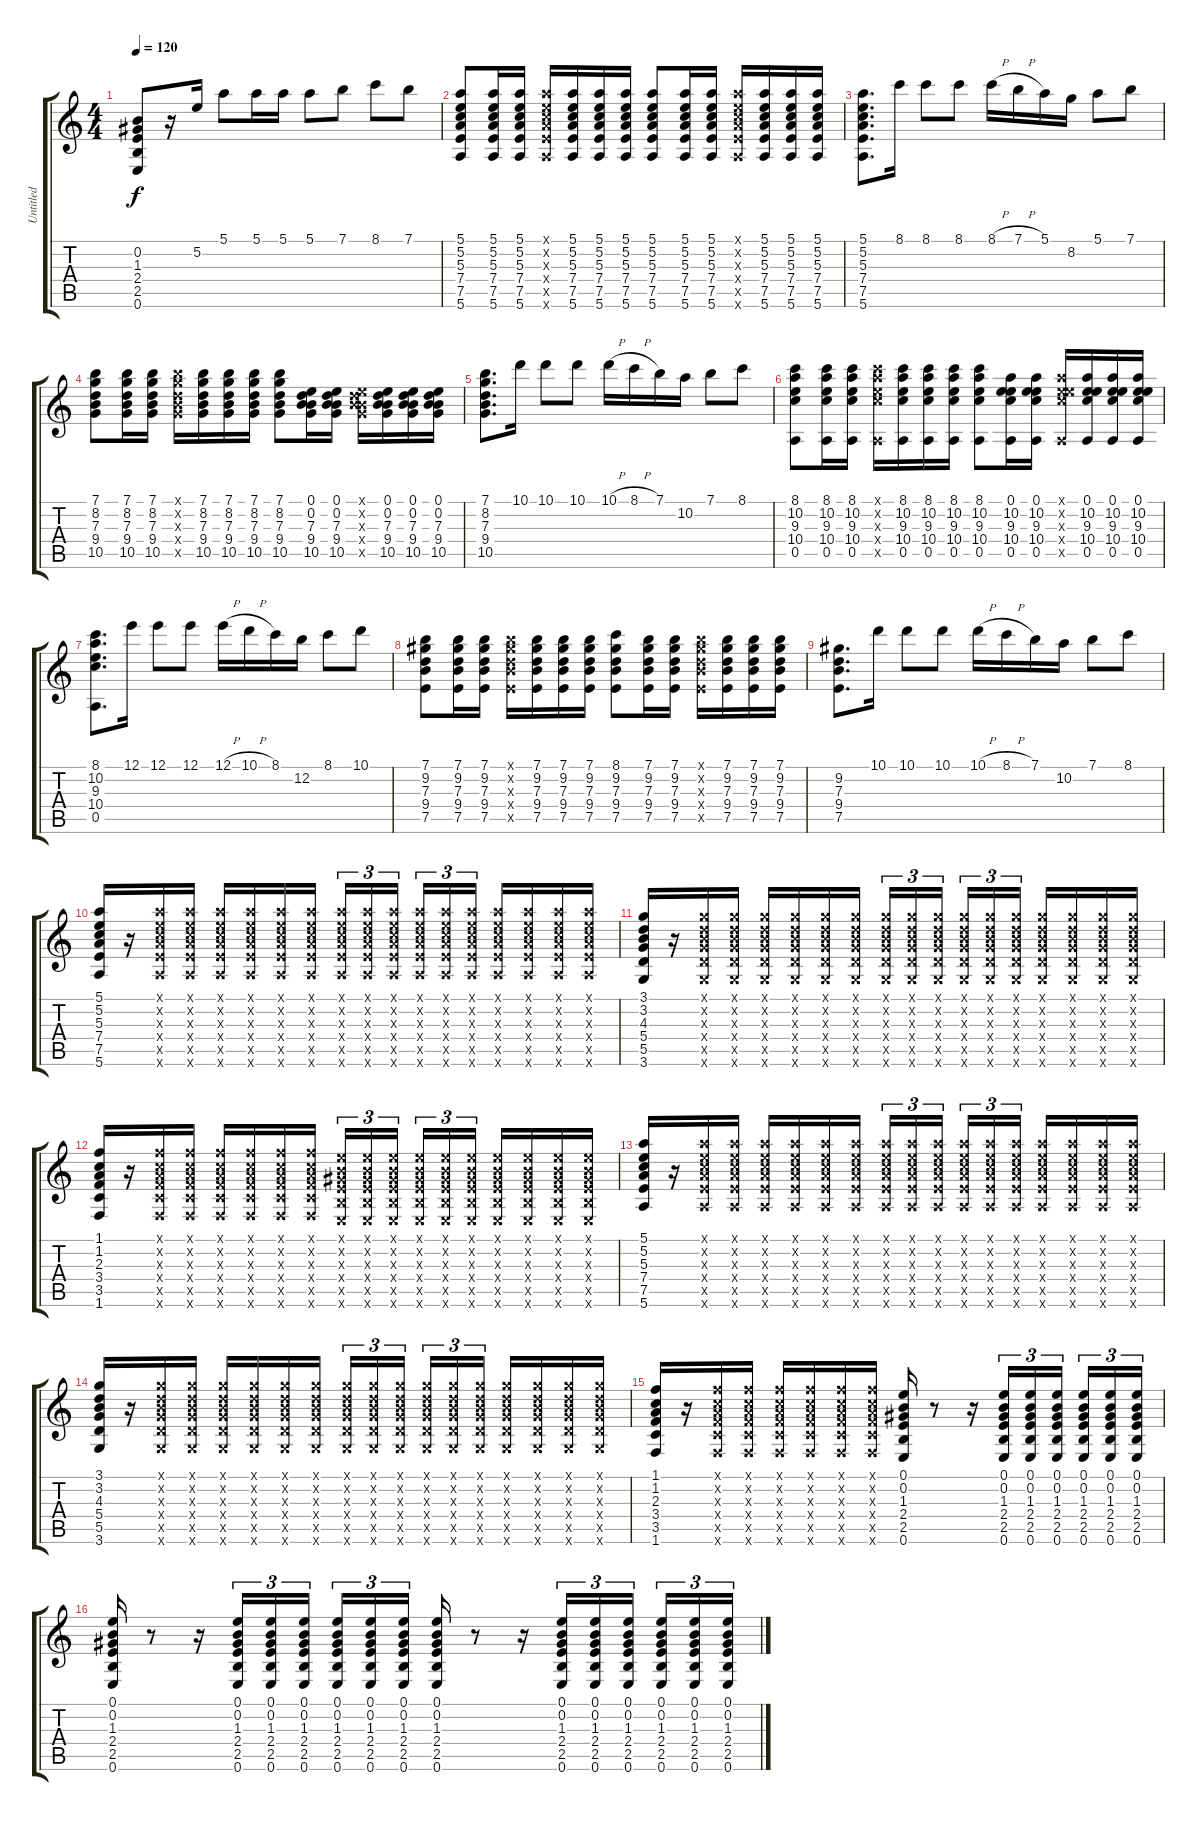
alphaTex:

\track ("Untitled" "Untitled") {instrument acousticguitarnylon}
\staff {score tabs}
\tuning (E4 B3 G3 D3 A2 E2) {hide}
\ts (4 4)
\tempo 120
\clef g2
\ks c
(0.2 1.3 2.4 2.5 0.6).8{dy f} r.16 5.2.16 5.1.8 5.1.16 5.1.16 5.1.8 7.1.8 8.1.8 7.1.8 |
(5.1 5.2 5.3 7.4 7.5 5.6).8 (5.1 5.2 5.3 7.4 7.5 5.6).16 (5.1 5.2 5.3 7.4 7.5 5.6).16 (5.1{x} 5.2{x} 5.3{x} 7.4{x} 7.5{x} 5.6{x}).16 (5.1 5.2 5.3 7.4 7.5 5.6).16 (5.1 5.2 5.3 7.4 7.5 5.6).16 (5.1 5.2 5.3 7.4 7.5 5.6).16 (5.1 5.2 5.3 7.4 7.5 5.6).8 (5.1 5.2 5.3 7.4 7.5 5.6).16 (5.1 5.2 5.3 7.4 7.5 5.6).16 (5.1{x} 5.2{x} 5.3{x} 7.4{x} 7.5{x} 5.6{x}).16 (5.1 5.2 5.3 7.4 7.5 5.6).16 (5.1 5.2 5.3 7.4 7.5 5.6).16 (5.1 5.2 5.3 7.4 7.5 5.6).16 |
(5.1 5.2 5.3 7.4 7.5 5.6).8{d} 8.1.16 8.1.8 8.1.8 8.1{h}.16 7.1{h}.16 5.1.16 8.2.16 5.1.8 7.1.8 |
(7.1 8.2 7.3 9.4 10.5).8 (7.1 8.2 7.3 9.4 10.5).16 (7.1 8.2 7.3 9.4 10.5).16 (7.1{x} 8.2{x} 7.3{x} 9.4{x} 10.5{x}).16 (7.1 8.2 7.3 9.4 10.5).16 (7.1 8.2 7.3 9.4 10.5).16 (7.1 8.2 7.3 9.4 10.5).16 (7.1 8.2 7.3 9.4 10.5).8 (0.1 0.2 7.3 9.4 10.5).16 (0.1 0.2 7.3 9.4 10.5).16 (0.1{x} 0.2{x} 7.3{x} 9.4{x} 10.5{x}).16 (0.1 0.2 7.3 9.4 10.5).16 (0.1 0.2 7.3 9.4 10.5).16 (0.1 0.2 7.3 9.4 10.5).16 |
(7.1 8.2 7.3 9.4 10.5).8{d} 10.1.16 10.1.8 10.1.8 10.1{h}.16 8.1{h}.16 7.1.16 10.2.16 7.1.8 8.1.8 |
(8.1 10.2 9.3 10.4 0.5).8 (8.1 10.2 9.3 10.4 0.5).16 (8.1 10.2 9.3 10.4 0.5).16 (8.1{x} 10.2{x} 9.3{x} 10.4{x} 0.5{x}).16 (8.1 10.2 9.3 10.4 0.5).16 (8.1 10.2 9.3 10.4 0.5).16 (8.1 10.2 9.3 10.4 0.5).16 (8.1 10.2 9.3 10.4 0.5).8 (0.1 10.2 9.3 10.4 0.5).16 (0.1 10.2 9.3 10.4 0.5).16 (0.1{x} 10.2{x} 9.3{x} 10.4{x} 0.5{x}).16 (0.1 10.2 9.3 10.4 0.5).16 (0.1 10.2 9.3 10.4 0.5).16 (0.1 10.2 9.3 10.4 0.5).16 |
(8.1 10.2 9.3 10.4 0.5).8{d} 12.1.16 12.1.8 12.1.8 12.1{h}.16 10.1{h}.16 8.1.16 12.2.16 8.1.8 10.1.8 |
(7.1 9.2 7.3 9.4 7.5).8 (7.1 9.2 7.3 9.4 7.5).16 (7.1 9.2 7.3 9.4 7.5).16 (7.1{x} 9.2{x} 7.3{x} 9.4{x} 7.5{x}).16 (7.1 9.2 7.3 9.4 7.5).16 (7.1 9.2 7.3 9.4 7.5).16 (7.1 9.2 7.3 9.4 7.5).16 (8.1 9.2 7.3 9.4 7.5).8 (7.1 9.2 7.3 9.4 7.5).16 (7.1 9.2 7.3 9.4 7.5).16 (7.1{x} 9.2{x} 7.3{x} 9.4{x} 7.5{x}).16 (7.1 9.2 7.3 9.4 7.5).16 (7.1 9.2 7.3 9.4 7.5).16 (7.1 9.2 7.3 9.4 7.5).16 |
(9.2 7.3 9.4 7.5).8{d} 10.1.16 10.1.8 10.1.8 10.1{h}.16 8.1{h}.16 7.1.16 10.2.16 7.1.8 8.1.8 |
(5.1 5.2 5.3 7.4 7.5 5.6).16 r.16 (5.1{x} 5.2{x} 5.3{x} 7.4{x} 7.5{x} 5.6{x}).16 (5.1{x} 5.2{x} 5.3{x} 7.4{x} 7.5{x} 5.6{x}).16 (5.1{x} 5.2{x} 5.3{x} 7.4{x} 7.5{x} 5.6{x}).16 (5.1{x} 5.2{x} 5.3{x} 7.4{x} 7.5{x} 5.6{x}).16 (5.1{x} 5.2{x} 5.3{x} 7.4{x} 7.5{x} 5.6{x}).16 (5.1{x} 5.2{x} 5.3{x} 7.4{x} 7.5{x} 5.6{x}).16 (5.1{x} 5.2{x} 5.3{x} 7.4{x} 7.5{x} 5.6{x}).16{tu (3 2)} (5.1{x} 5.2{x} 5.3{x} 7.4{x} 7.5{x} 5.6{x}).16{tu (3 2)} (5.1{x} 5.2{x} 5.3{x} 7.4{x} 7.5{x} 5.6{x}).16{tu (3 2) beam splitsecondary} (5.1{x} 5.2{x} 5.3{x} 7.4{x} 7.5{x} 5.6{x}).16{tu (3 2)} (5.1{x} 5.2{x} 5.3{x} 7.4{x} 7.5{x} 5.6{x}).16{tu (3 2)} (5.1{x} 5.2{x} 5.3{x} 7.4{x} 7.5{x} 5.6{x}).16{tu (3 2)} (5.1{x} 5.2{x} 5.3{x} 7.4{x} 7.5{x} 5.6{x}).16 (5.1{x} 5.2{x} 5.3{x} 7.4{x} 7.5{x} 5.6{x}).16 (5.1{x} 5.2{x} 5.3{x} 7.4{x} 7.5{x} 5.6{x}).16 (5.1{x} 5.2{x} 5.3{x} 7.4{x} 7.5{x} 5.6{x}).16 |
(3.1 3.2 4.3 5.4 5.5 3.6).16 r.16 (3.1{x} 3.2{x} 4.3{x} 5.4{x} 5.5{x} 3.6{x}).16 (3.1{x} 3.2{x} 4.3{x} 5.4{x} 5.5{x} 3.6{x}).16 (3.1{x} 3.2{x} 4.3{x} 5.4{x} 5.5{x} 3.6{x}).16 (3.1{x} 3.2{x} 4.3{x} 5.4{x} 5.5{x} 3.6{x}).16 (3.1{x} 3.2{x} 4.3{x} 5.4{x} 5.5{x} 3.6{x}).16 (3.1{x} 3.2{x} 4.3{x} 5.4{x} 5.5{x} 3.6{x}).16 (3.1{x} 3.2{x} 4.3{x} 5.4{x} 5.5{x} 3.6{x}).16{tu (3 2)} (3.1{x} 3.2{x} 4.3{x} 5.4{x} 5.5{x} 3.6{x}).16{tu (3 2)} (3.1{x} 3.2{x} 4.3{x} 5.4{x} 5.5{x} 3.6{x}).16{tu (3 2) beam splitsecondary} (3.1{x} 3.2{x} 4.3{x} 5.4{x} 5.5{x} 3.6{x}).16{tu (3 2)} (3.1{x} 3.2{x} 4.3{x} 5.4{x} 5.5{x} 3.6{x}).16{tu (3 2)} (3.1{x} 3.2{x} 4.3{x} 5.4{x} 5.5{x} 3.6{x}).16{tu (3 2)} (3.1{x} 3.2{x} 4.3{x} 5.4{x} 5.5{x} 3.6{x}).16 (3.1{x} 3.2{x} 4.3{x} 5.4{x} 5.5{x} 3.6{x}).16 (3.1{x} 3.2{x} 4.3{x} 5.4{x} 5.5{x} 3.6{x}).16 (3.1{x} 3.2{x} 4.3{x} 5.4{x} 5.5{x} 3.6{x}).16 |
(1.1 1.2 2.3 3.4 3.5 1.6).16 r.16 (1.1{x} 1.2{x} 2.3{x} 3.4{x} 3.5{x} 1.6{x}).16 (1.1{x} 1.2{x} 2.3{x} 3.4{x} 3.5{x} 1.6{x}).16 (1.1{x} 1.2{x} 2.3{x} 3.4{x} 3.5{x} 1.6{x}).16 (1.1{x} 1.2{x} 2.3{x} 3.4{x} 3.5{x} 1.6{x}).16 (1.1{x} 1.2{x} 2.3{x} 3.4{x} 3.5{x} 1.6{x}).16 (1.1{x} 1.2{x} 2.3{x} 3.4{x} 3.5{x} 1.6{x}).16 (0.1{x} 0.2{x} 1.3{x} 2.4{x} 2.5{x} 0.6{x}).16{tu (3 2)} (0.1{x} 0.2{x} 1.3{x} 2.4{x} 2.5{x} 0.6{x}).16{tu (3 2)} (0.1{x} 0.2{x} 1.3{x} 2.4{x} 2.5{x} 0.6{x}).16{tu (3 2) beam splitsecondary} (0.1{x} 0.2{x} 1.3{x} 2.4{x} 2.5{x} 0.6{x}).16{tu (3 2)} (0.1{x} 0.2{x} 1.3{x} 2.4{x} 2.5{x} 0.6{x}).16{tu (3 2)} (0.1{x} 0.2{x} 1.3{x} 2.4{x} 2.5{x} 0.6{x}).16{tu (3 2)} (0.1{x} 0.2{x} 1.3{x} 2.4{x} 2.5{x} 0.6{x}).16 (0.1{x} 0.2{x} 1.3{x} 2.4{x} 2.5{x} 0.6{x}).16 (0.1{x} 0.2{x} 1.3{x} 2.4{x} 2.5{x} 0.6{x}).16 (0.1{x} 0.2{x} 1.3{x} 2.4{x} 2.5{x} 0.6{x}).16 |
(5.1 5.2 5.3 7.4 7.5 5.6).16 r.16 (5.1{x} 5.2{x} 5.3{x} 7.4{x} 7.5{x} 5.6{x}).16 (5.1{x} 5.2{x} 5.3{x} 7.4{x} 7.5{x} 5.6{x}).16 (5.1{x} 5.2{x} 5.3{x} 7.4{x} 7.5{x} 5.6{x}).16 (5.1{x} 5.2{x} 5.3{x} 7.4{x} 7.5{x} 5.6{x}).16 (5.1{x} 5.2{x} 5.3{x} 7.4{x} 7.5{x} 5.6{x}).16 (5.1{x} 5.2{x} 5.3{x} 7.4{x} 7.5{x} 5.6{x}).16 (5.1{x} 5.2{x} 5.3{x} 7.4{x} 7.5{x} 5.6{x}).16{tu (3 2)} (5.1{x} 5.2{x} 5.3{x} 7.4{x} 7.5{x} 5.6{x}).16{tu (3 2)} (5.1{x} 5.2{x} 5.3{x} 7.4{x} 7.5{x} 5.6{x}).16{tu (3 2) beam splitsecondary} (5.1{x} 5.2{x} 5.3{x} 7.4{x} 7.5{x} 5.6{x}).16{tu (3 2)} (5.1{x} 5.2{x} 5.3{x} 7.4{x} 7.5{x} 5.6{x}).16{tu (3 2)} (5.1{x} 5.2{x} 5.3{x} 7.4{x} 7.5{x} 5.6{x}).16{tu (3 2)} (5.1{x} 5.2{x} 5.3{x} 7.4{x} 7.5{x} 5.6{x}).16 (5.1{x} 5.2{x} 5.3{x} 7.4{x} 7.5{x} 5.6{x}).16 (5.1{x} 5.2{x} 5.3{x} 7.4{x} 7.5{x} 5.6{x}).16 (5.1{x} 5.2{x} 5.3{x} 7.4{x} 7.5{x} 5.6{x}).16 |
(3.1 3.2 4.3 5.4 5.5 3.6).16 r.16 (3.1{x} 3.2{x} 4.3{x} 5.4{x} 5.5{x} 3.6{x}).16 (3.1{x} 3.2{x} 4.3{x} 5.4{x} 5.5{x} 3.6{x}).16 (3.1{x} 3.2{x} 4.3{x} 5.4{x} 5.5{x} 3.6{x}).16 (3.1{x} 3.2{x} 4.3{x} 5.4{x} 5.5{x} 3.6{x}).16 (3.1{x} 3.2{x} 4.3{x} 5.4{x} 5.5{x} 3.6{x}).16 (3.1{x} 3.2{x} 4.3{x} 5.4{x} 5.5{x} 3.6{x}).16 (3.1{x} 3.2{x} 4.3{x} 5.4{x} 5.5{x} 3.6{x}).16{tu (3 2)} (3.1{x} 3.2{x} 4.3{x} 5.4{x} 5.5{x} 3.6{x}).16{tu (3 2)} (3.1{x} 3.2{x} 4.3{x} 5.4{x} 5.5{x} 3.6{x}).16{tu (3 2) beam splitsecondary} (3.1{x} 3.2{x} 4.3{x} 5.4{x} 5.5{x} 3.6{x}).16{tu (3 2)} (3.1{x} 3.2{x} 4.3{x} 5.4{x} 5.5{x} 3.6{x}).16{tu (3 2)} (3.1{x} 3.2{x} 4.3{x} 5.4{x} 5.5{x} 3.6{x}).16{tu (3 2)} (3.1{x} 3.2{x} 4.3{x} 5.4{x} 5.5{x} 3.6{x}).16 (3.1{x} 3.2{x} 4.3{x} 5.4{x} 5.5{x} 3.6{x}).16 (3.1{x} 3.2{x} 4.3{x} 5.4{x} 5.5{x} 3.6{x}).16 (3.1{x} 3.2{x} 4.3{x} 5.4{x} 5.5{x} 3.6{x}).16 |
(1.1 1.2 2.3 3.4 3.5 1.6).16 r.16 (1.1{x} 1.2{x} 2.3{x} 3.4{x} 3.5{x} 1.6{x}).16 (1.1{x} 1.2{x} 2.3{x} 3.4{x} 3.5{x} 1.6{x}).16 (1.1{x} 1.2{x} 2.3{x} 3.4{x} 3.5{x} 1.6{x}).16 (1.1{x} 1.2{x} 2.3{x} 3.4{x} 3.5{x} 1.6{x}).16 (1.1{x} 1.2{x} 2.3{x} 3.4{x} 3.5{x} 1.6{x}).16 (1.1{x} 1.2{x} 2.3{x} 3.4{x} 3.5{x} 1.6{x}).16 (0.1 0.2 1.3 2.4 2.5 0.6).16 r.8 r.16 (0.1 0.2 1.3 2.4 2.5 0.6).16{tu (3 2)} (0.1 0.2 1.3 2.4 2.5 0.6).16{tu (3 2)} (0.1 0.2 1.3 2.4 2.5 0.6).16{tu (3 2) beam splitsecondary} (0.1 0.2 1.3 2.4 2.5 0.6).16{tu (3 2)} (0.1 0.2 1.3 2.4 2.5 0.6).16{tu (3 2)} (0.1 0.2 1.3 2.4 2.5 0.6).16{tu (3 2)} |
(0.1 0.2 1.3 2.4 2.5 0.6).16 r.8 r.16 (0.1 0.2 1.3 2.4 2.5 0.6).16{tu (3 2)} (0.1 0.2 1.3 2.4 2.5 0.6).16{tu (3 2)} (0.1 0.2 1.3 2.4 2.5 0.6).16{tu (3 2) beam splitsecondary} (0.1 0.2 1.3 2.4 2.5 0.6).16{tu (3 2)} (0.1 0.2 1.3 2.4 2.5 0.6).16{tu (3 2)} (0.1 0.2 1.3 2.4 2.5 0.6).16{tu (3 2)} (0.1 0.2 1.3 2.4 2.5 0.6).16 r.8 r.16 (0.1 0.2 1.3 2.4 2.5 0.6).16{tu (3 2)} (0.1 0.2 1.3 2.4 2.5 0.6).16{tu (3 2)} (0.1 0.2 1.3 2.4 2.5 0.6).16{tu (3 2) beam splitsecondary} (0.1 0.2 1.3 2.4 2.5 0.6).16{tu (3 2)} (0.1 0.2 1.3 2.4 2.5 0.6).16{tu (3 2)} (0.1 0.2 1.3 2.4 2.5 0.6).16{tu (3 2)}
